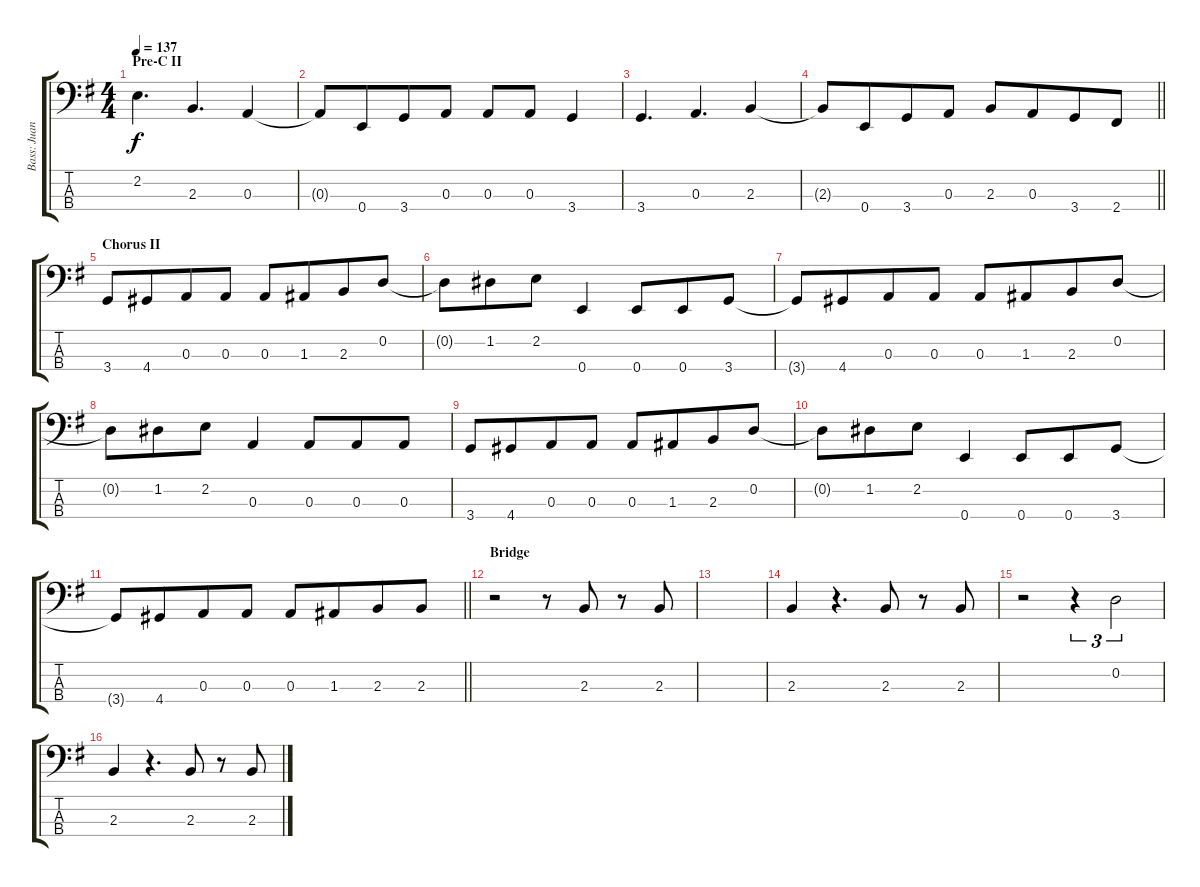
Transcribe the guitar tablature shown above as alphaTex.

\track ("Bass: Juan" "Bass: Juan") {instrument electricbasspick}
\staff {score tabs}
\tuning (G2 D2 A1 E1) {hide}
\ts (4 4)
\section ("" "Pre-C II")
\tempo 137
\clef f4
\ks g
2.2.4{d dy f} 2.3.4{d} 0.3.4 |
0.3{t}.8 0.4.8{beam merge} 3.4.8 0.3.8 0.3.8 0.3.8 3.4.4 |
3.4.4{d} 0.3.4{d} 2.3.4 |
\barLineRight lightlight
2.3{t}.8 0.4.8{beam merge} 3.4.8 0.3.8 2.3.8 0.3.8{beam merge} 3.4.8 2.4.8 |
\section ("" "Chorus II")
3.4.8 4.4.8{beam merge} 0.3.8 0.3.8 0.3.8 1.3.8{beam merge} 2.3.8 0.2.8 |
0.2{t}.8 1.2.8{beam merge} 2.2.8 0.4.4 0.4.8{beam merge} 0.4.8 3.4.8 |
3.4{t}.8 4.4.8{beam merge} 0.3.8 0.3.8 0.3.8 1.3.8{beam merge} 2.3.8 0.2.8 |
0.2{t}.8 1.2.8{beam merge} 2.2.8 0.3.4 0.3.8{beam merge} 0.3.8 0.3.8 |
3.4.8 4.4.8{beam merge} 0.3.8 0.3.8 0.3.8 1.3.8{beam merge} 2.3.8 0.2.8 |
0.2{t}.8 1.2.8{beam merge} 2.2.8 0.4.4 0.4.8{beam merge} 0.4.8 3.4.8 |
\barLineRight lightlight
3.4{t}.8 4.4.8{beam merge} 0.3.8 0.3.8 0.3.8 1.3.8{beam merge} 2.3.8 2.3.8 |
\section ("" "Bridge")
r.2 r.8 2.3.8 r.8 2.3.8 |
|
2.3.4 r.4{d} 2.3.8 r.8 2.3.8 |
r.2 r.4{tu (3 2)} 0.2.2{tu (3 2)} |
2.3.4 r.4{d} 2.3.8 r.8 2.3.8
